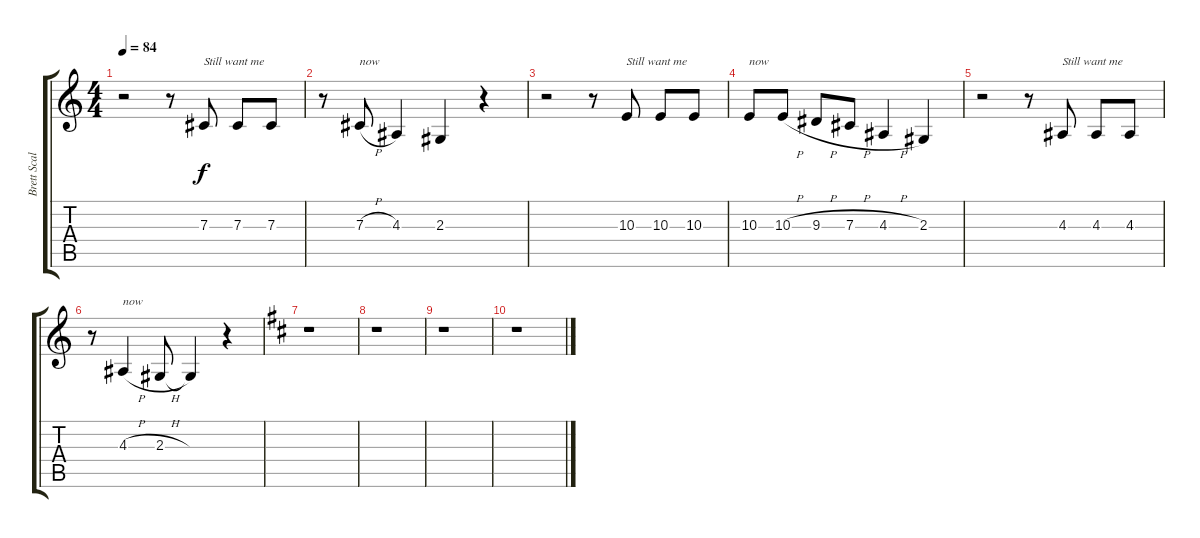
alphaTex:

\track ("Brett Scallions (Vocals)" "Brett Scal") {instrument bassoon}
\staff {score tabs}
\tuning (Eb4 Bb3 Gb3 Db3 Ab2 Eb2) {hide}
\ts (4 4)
\tempo 84
\clef g2
\ks c
r.2{dy f} r.8 7.3.8{txt "Still want me" instrument bassoon} 7.3.8 7.3.8 |
r.8 7.3{h}.8{txt "now"} 4.3.4 2.3.4 r.4 |
r.2 r.8 10.3.8{txt "Still want me"} 10.3.8 10.3.8 |
10.3.8{txt "now"} 10.3{h}.8 9.3{h}.8 7.3{h}.8 4.3{h}.4 2.3.4 |
r.2 r.8 4.3.8{txt "Still want me"} 4.3.8 4.3.8 |
r.8 4.3{h}.4{txt "now"} 2.3{h}.8 2.3{t}.4 r.4 |
\ks d
r.1 |
r.1 |
r.1 |
r.1
